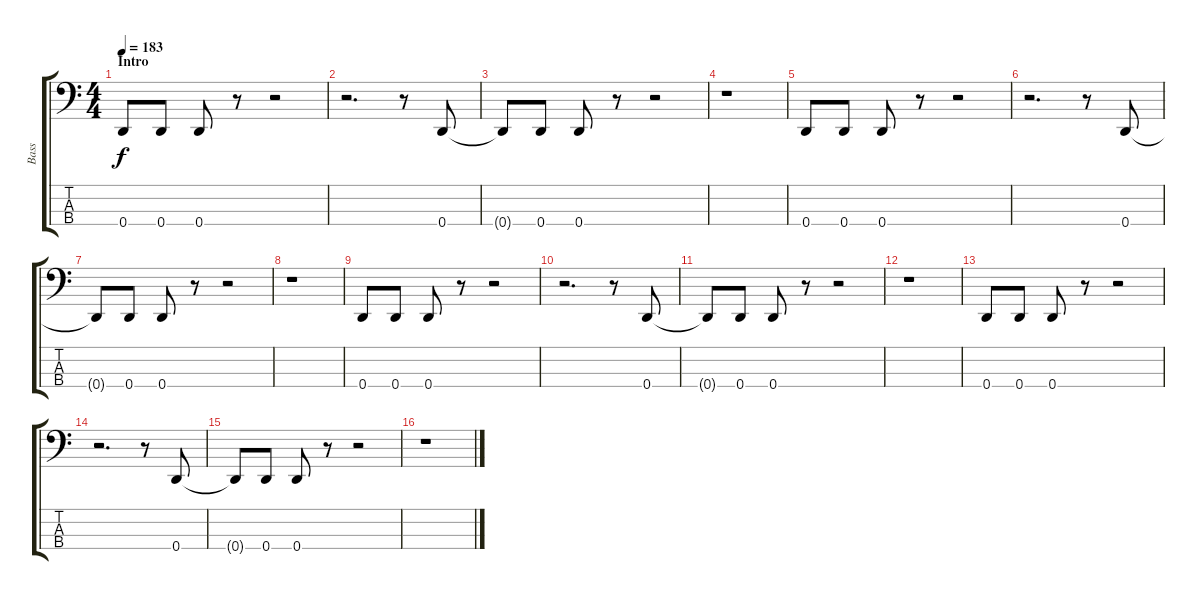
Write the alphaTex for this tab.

\track ("Bass" "Bass") {instrument electricbasspick}
\staff {score tabs}
\tuning (G2 D2 A1 D1) {hide}
\ts (4 4)
\section ("" "Intro")
\tempo 183
\clef f4
\ks c
0.4.8{dy f instrument electricbasspick} 0.4.8 0.4.8 r.8 r.2 |
r.2{d} r.8 0.4.8 |
0.4{t}.8 0.4.8 0.4.8 r.8 r.2 |
r.1 |
0.4.8 0.4.8 0.4.8 r.8 r.2 |
r.2{d} r.8 0.4.8 |
0.4{t}.8 0.4.8 0.4.8 r.8 r.2 |
r.1 |
0.4.8 0.4.8 0.4.8 r.8 r.2 |
r.2{d} r.8 0.4.8 |
0.4{t}.8 0.4.8 0.4.8 r.8 r.2 |
r.1 |
0.4.8 0.4.8 0.4.8 r.8 r.2 |
r.2{d} r.8 0.4.8 |
0.4{t}.8 0.4.8 0.4.8 r.8 r.2 |
r.1
